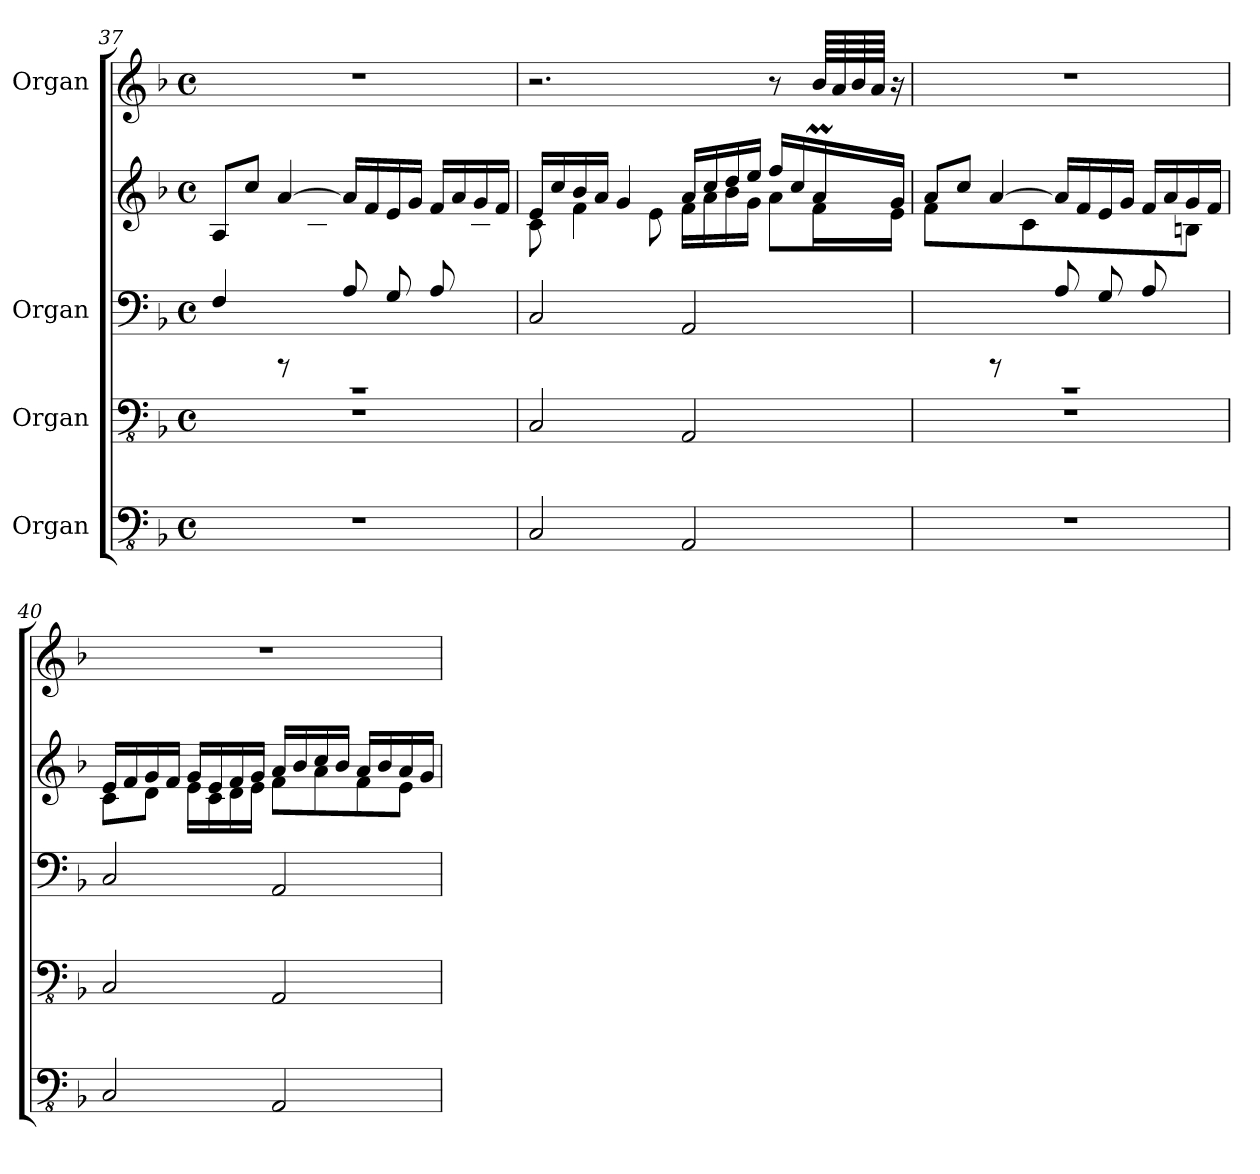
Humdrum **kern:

**kern	**kern	**kern	**kern	**kern
*part4	*part3	*part2	*part2	*part1
*staff5	*staff4	*staff3	*staff2	*staff1
*I"Organ	*I"Organ	*I"Organ	*	*I"Organ
*clefFv4	*clefFv4	*clefF4	*clefG2	*clefG2
*k[b-]	*k[b-]	*k[b-]	*k[b-]	*k[b-]
*M4/4	*M4/4	*M4/4	*M4/4	*M4/4
*met(c)	*met(c)	*met(c)	*met(c)	*met(c)
=37	=37	=37	=37	=37
*	*	*^	*^	*
1r	1r	4F/	1r	8A/L	4.ryy	1r
.	.	.	.	8cc/J	.	.
.	.	8rAAA	.	[4a/	.	.
.	.	8ryy	.	.	8c\	.
.	.	8A/L	.	16a/LL]	4.ryy	.
.	.	.	.	16f/	.	.
.	.	8G/	.	16e/	.	.
.	.	.	.	16g/JJ	.	.
.	.	8A/	.	16f/LL	.	.
.	.	.	.	16a/	.	.
.	.	8ryy	.	16g/	8Bn\J	.
.	.	.	.	16f/JJ	.	.
*	*	*v	*v	*	*	*
!!LO:PB:g=z
=38	=38	=38	=38	=38	=38
2CC/	2CC/	2C/	16e/LL	8c\	2.r
.	.	.	16cc/	.	.
.	.	.	16b-/	4f\	.
.	.	.	16a/JJ	.	.
.	.	.	4g/	.	.
.	.	.	.	8e\	.
2AAA/	2AAA/	2AA/	16a/LL	16f\LL	.
.	.	.	16cc/	16a\	.
.	.	.	16dd/	16b-\	.
.	.	.	16ee/JJ	16g\JJ	.
.	.	.	16ff/LL	8a\L	8r
.	.	.	16cc/	.	.
.	.	.	16am/	16f\L	64b-!/LLLL
.	.	.	.	.	64a!/
.	.	.	.	.	64b-!/
.	.	.	.	.	64a!/JJJJ
.	.	.	16g/JJ	16e\JJ	16r
=39	=39	=39	=39	=39	=39
*	*	*^	*	*	*
1r	1r	4ryy	1r	8a/L	4f\	1r
.	.	.	.	8cc/J	.	.
.	.	8rAAA	.	[4a/	8ryy	.
.	.	8ryy	.	.	8c\	.
.	.	8A/L	.	16a/LL]	4.ryy	.
.	.	.	.	16f/	.	.
.	.	8G/	.	16e/	.	.
.	.	.	.	16g/JJ	.	.
.	.	8A/	.	16f/LL	.	.
.	.	.	.	16a/	.	.
.	.	8ryy	.	16g/	8Bn\J	.
.	.	.	.	16f/JJ	.	.
*	*	*v	*v	*	*	*
=40	=40	=40	=40	=40	=40
2CC/	2CC/	2C/	16e/LL	8c\L	1r
.	.	.	16f/	.	.
.	.	.	16g/	8d\J	.
.	.	.	16f/JJ	.	.
.	.	.	16g/LL	16e\LL	.
.	.	.	16e/	16c\	.
.	.	.	16f/	16d\	.
.	.	.	16g/JJ	16e\JJ	.
2AAA/	2AAA/	2AA/	16a/LL	8f\L	.
.	.	.	16b-/	.	.
.	.	.	16cc/	8a\	.
.	.	.	16b-/JJ	.	.
.	.	.	16a/LL	8f\	.
.	.	.	16b-/	.	.
.	.	.	16a/	8e\J	.
.	.	.	16g/JJ	.	.
*	*	*	*v	*v	*
=	=	=	=	=
*-	*-	*-	*-	*-
